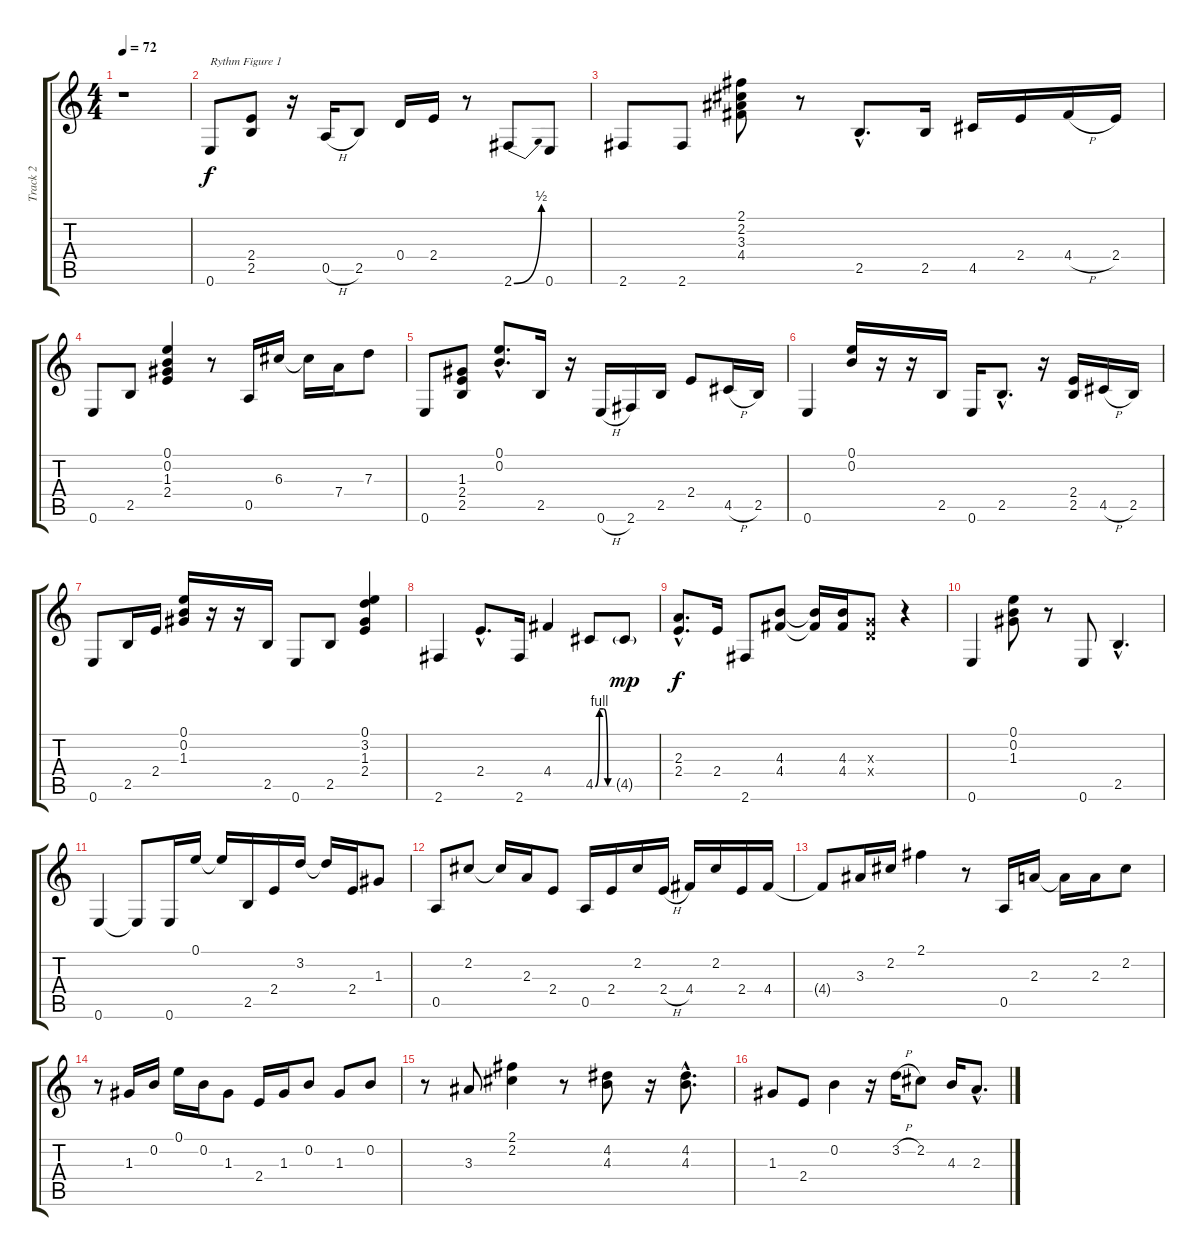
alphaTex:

\track ("Track 2" "Track 2") {instrument acousticguitarnylon}
\staff {score tabs}
\tuning (E4 B3 G3 D3 A2 E2) {hide}
\ts (4 4)
\tempo 72
\clef g2
\ks c
r.1{dy f instrument acousticguitarnylon} |
0.6.8{txt "Rythm Figure 1"} (2.4 2.5).8 r.16 0.5{h}.16 2.5.8 0.4.16 2.4.16 r.8 2.6{be (bend 0 0 60 2)}.8 0.6.8 |
2.6.8 2.6.8 (2.1 2.2 3.3 4.4).8 r.8 2.5{hac}.8{d} 2.5.16 4.5.16 2.4.16 4.4{h}.16 2.4.16 |
0.6.8 2.5.8 (0.1 0.2 1.3 2.4).4 r.8 0.5.16 6.3.16 6.3{t}.16 7.4.16 7.3.8 |
0.6.8 (1.3 2.4 2.5).8 (0.1{hac} 0.2{hac}).8{d} 2.5.16 r.16 0.6{h}.16 2.6.16 2.5.16 2.4.8 4.5{h}.16 2.5.16 |
0.6.4 (0.1 0.2).16 r.16 r.16 2.5.16 0.6.16 2.5{hac}.8{d} r.16 (2.4 2.5).16 4.5{h}.16 2.5.16 |
0.6.8 2.5.16 2.4.16 (0.1 0.2 1.3).16 r.16 r.16 2.5.16 0.6.8 2.5.8 (0.1 3.2 1.3 2.4).4 |
2.6.4 2.4{hac}.8{d} 2.6.16 4.4.4 4.5{be (custom 0 0 15 4 30 4 45 0 60 0)}.8 4.5{g}.8{dy mp} |
(2.3{hac} 2.4{hac}).8{d dy f} 2.4.16 2.6.8 (4.3 4.4).8 (4.3{t} 4.4{t}).16 (4.3 4.4).16 (0.3{x} 0.4{x}).8 r.4 |
0.6.4 (0.1 0.2 1.3).8 r.8 0.6.8 2.5{hac}.4{d} |
0.6.4 0.6{t}.8 0.6.16 0.1.16 0.1{t}.16 2.5.16 2.4.16 3.2.16 3.2{t}.16 2.4.16 1.3.8 |
0.5.8 2.2.8 2.2{t}.16 2.3.16 2.4.8 0.5.16 2.4.16 2.2.16 2.4{h}.16 4.4.16 2.2.16 2.4.16 4.4.16 |
4.4{t}.8 3.3.16 2.2.16 2.1.4 r.8 0.5.16 2.3.16 2.3{t}.16 2.3.16 2.2.8 |
r.8 1.3.16 0.2.16 0.1.16 0.2.16 1.3.8 2.4.16 1.3.16 0.2.8 1.3.8 0.2.8 |
r.8 3.3.8 (2.1 2.2).4 r.8 (4.2 4.3).8 r.16 (4.2{hac} 4.3{hac}).8{d} |
1.3.8 2.4.8 0.2.4 r.16 3.2{h}.16 2.2.8 4.3.16 2.3{hac}.8{d}
